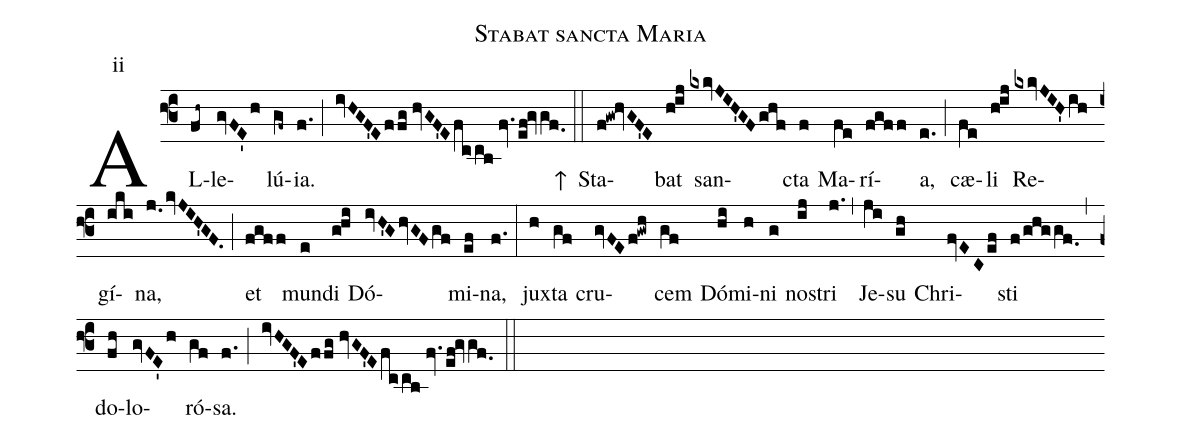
name:Stabat sancta Maria;
mode:ii;
%%
(f3) AL(fh~)le(gvFE'h)lú(gf~){ia}.(f.) (;) (ivHGF'Effg//hvGF'Efc/!cb//fv.ef!gvgf.0) ↑(::) Sta(f!gw!hvGF'E)bat(h!ij) san(kxkvJIH'GFghf)cta(f) Ma(fe)rí(fgff)a,(e.) (;) cæ(fe)li(h!ij) Re(kxkvJIH'ih)gí(iki)na,(j.0kvJIH'GF.) (;) et(fgff) mun(e)di(g!hi) Dó(ivH'GhvGFgf)mi(ef)na,(f.) (:) jux(h)ta(gf) cru(gvFEf!gwh)cem(gf) Dó(hi)mi(h)ni(g) no(ij)stri(j.) (,) Je(ji)su(gh) Chri(fvECef)sti(f/ghggf.0) (,) do(fh)lo(gvFE'h)ró(gf)sa.(f.) (;) (ivHGF'Effg//hvGF'Efc/!cb//fv.ef!gvgf.0) (::)
